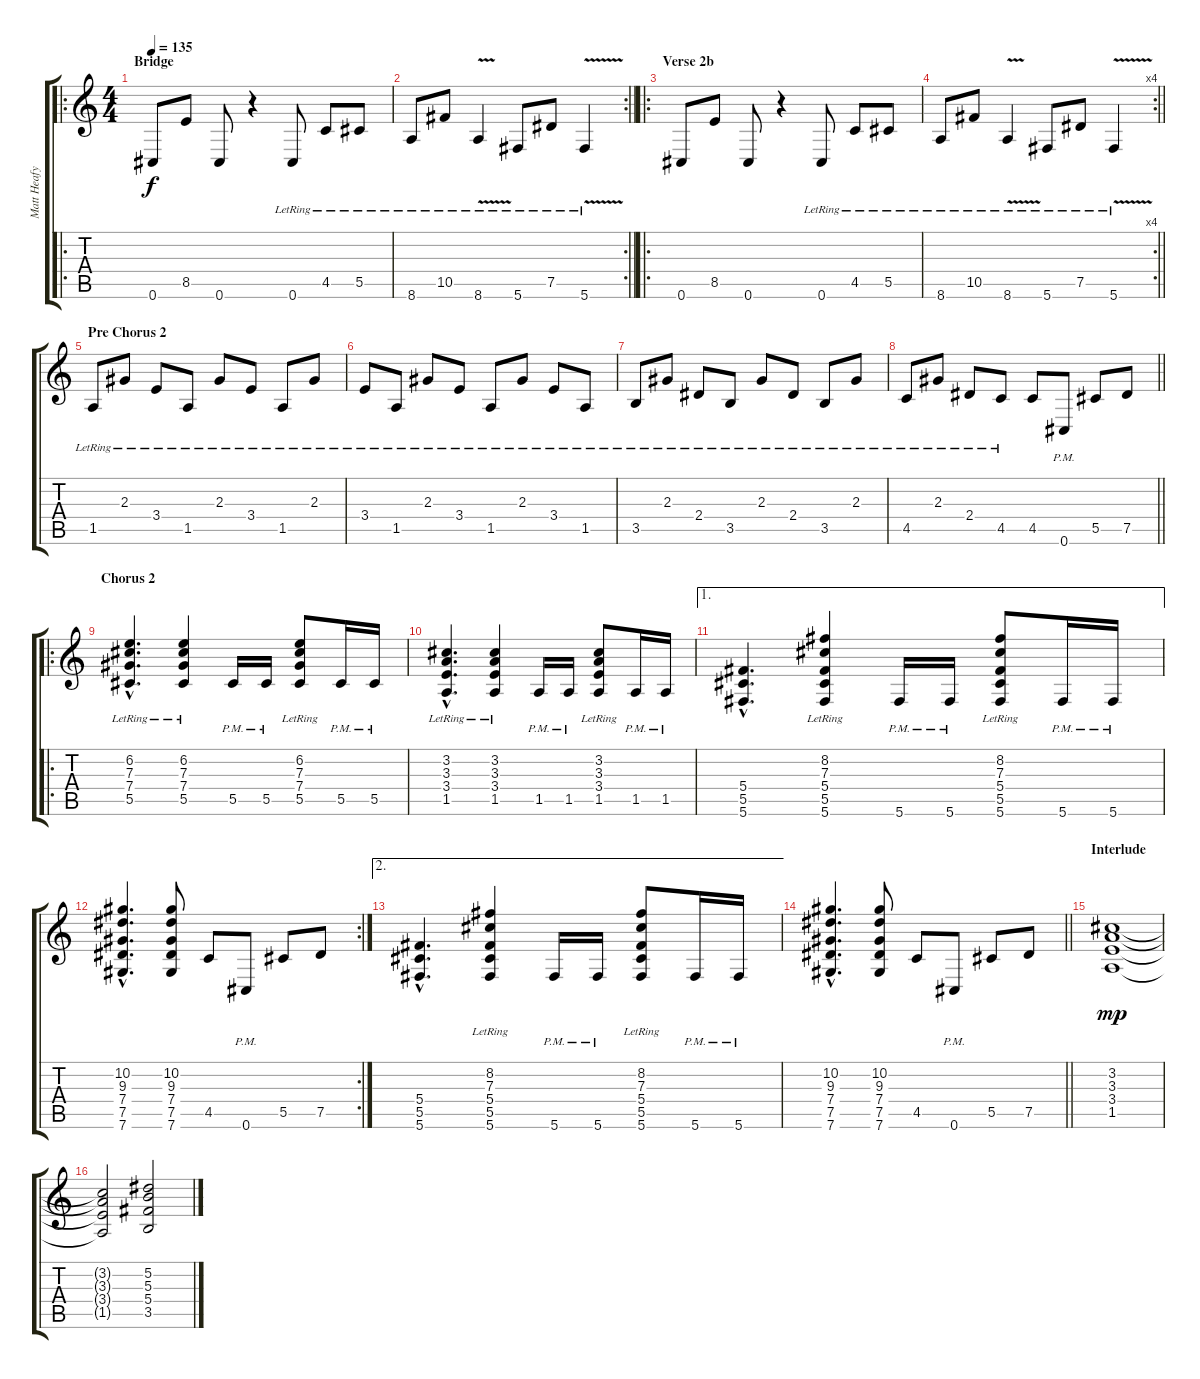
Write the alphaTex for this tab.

\track ("Matt Heafy" "Matt Heafy") {instrument acousticguitarsteel}
\staff {score tabs}
\tuning (Eb4 Bb3 Gb3 Db3 Ab2 Db2) {hide}
\ro
\ts (4 4)
\section ("" "Bridge")
\tempo 135
\clef g2
\ks c
0.6.8{dy f} 8.5.8 0.6.8 r.4 0.6{lr}.8 4.5{lr}.8 5.5{lr}.8 |
\rc 2
\barLineRight lightlight
8.6{lr}.8 10.5{lr}.8 8.6{v lr}.4 5.6{lr}.8 7.5{lr}.8 5.6{v lr}.4 |
\ro
\section ("" "Verse 2b")
0.6.8 8.5.8 0.6.8 r.4 0.6{lr}.8 4.5{lr}.8 5.5{lr}.8 |
\rc 4
\barLineRight lightlight
8.6{lr}.8 10.5{lr}.8 8.6{v lr}.4 5.6{lr}.8 7.5{lr}.8 5.6{v lr}.4 |
\section ("" "Pre Chorus 2")
1.5{lr}.8 2.3{lr}.8 3.4{lr}.8 1.5{lr}.8 2.3{lr}.8 3.4{lr}.8 1.5{lr}.8 2.3{lr}.8 |
3.4{lr}.8 1.5{lr}.8 2.3{lr}.8 3.4{lr}.8 1.5{lr}.8 2.3{lr}.8 3.4{lr}.8 1.5{lr}.8 |
3.5{lr}.8 2.3{lr}.8 2.4{lr}.8 3.5{lr}.8 2.3{lr}.8 2.4{lr}.8 3.5{lr}.8 2.3{lr}.8 |
\barLineRight lightlight
4.5{lr}.8 2.3{lr}.8 2.4{lr}.8 4.5{lr}.8 4.5.8 0.6{pm}.8 5.5.8 7.5.8 |
\ro
\section ("" "Chorus 2")
(6.2{hac lr} 7.3{hac lr} 7.4{hac lr} 5.5{hac lr}).4{d} (6.2{lr} 7.3{lr} 7.4{lr} 5.5{lr}).4 5.5{pm}.16 5.5{pm}.16 (6.2{lr} 7.3{lr} 7.4{lr} 5.5).8 5.5{pm}.16 5.5{pm}.16 |
(3.2{hac lr} 3.3{hac lr} 3.4{hac lr} 1.5{hac lr}).4{d} (3.2{lr} 3.3{lr} 3.4{lr} 1.5{lr}).4 1.5{pm}.16 1.5{pm}.16 (3.2{lr} 3.3{lr} 3.4{lr} 1.5).8 1.5{pm}.16 1.5{pm}.16 |
\ae 1
(5.4{hac} 5.5{hac} 5.6{hac}).4{d} (8.2{lr} 7.3{lr} 5.4{lr} 5.5{lr} 5.6).4 5.6{pm}.16 5.6{pm}.16 (8.2{lr} 7.3{lr} 5.4{lr} 5.5 5.6).8 5.6{pm}.16 5.6{pm}.16 |
\rc 2
(10.2{hac} 9.3{hac} 7.4{hac} 7.5{hac} 7.6{hac}).4{d} (10.2 9.3 7.4 7.5 7.6).8 4.5.8 0.6{pm}.8 5.5.8 7.5.8 |
\ae 2
(5.4{hac} 5.5{hac} 5.6{hac}).4{d} (8.2{lr} 7.3{lr} 5.4{lr} 5.5{lr} 5.6).4 5.6{pm}.16 5.6{pm}.16 (8.2{lr} 7.3{lr} 5.4{lr} 5.5 5.6).8 5.6{pm}.16 5.6{pm}.16 |
\barLineRight lightlight
(10.2{hac} 9.3{hac} 7.4{hac} 7.5{hac} 7.6{hac}).4{d} (10.2 9.3 7.4 7.5 7.6).8 4.5.8 0.6{pm}.8 5.5.8 7.5.8 |
\section ("" "Interlude")
(3.2 3.3 3.4 1.5).1{dy mp} |
(3.2{t} 3.3{t} 3.4{t} 1.5{t}).2 (5.2 5.3 5.4 3.5).2
